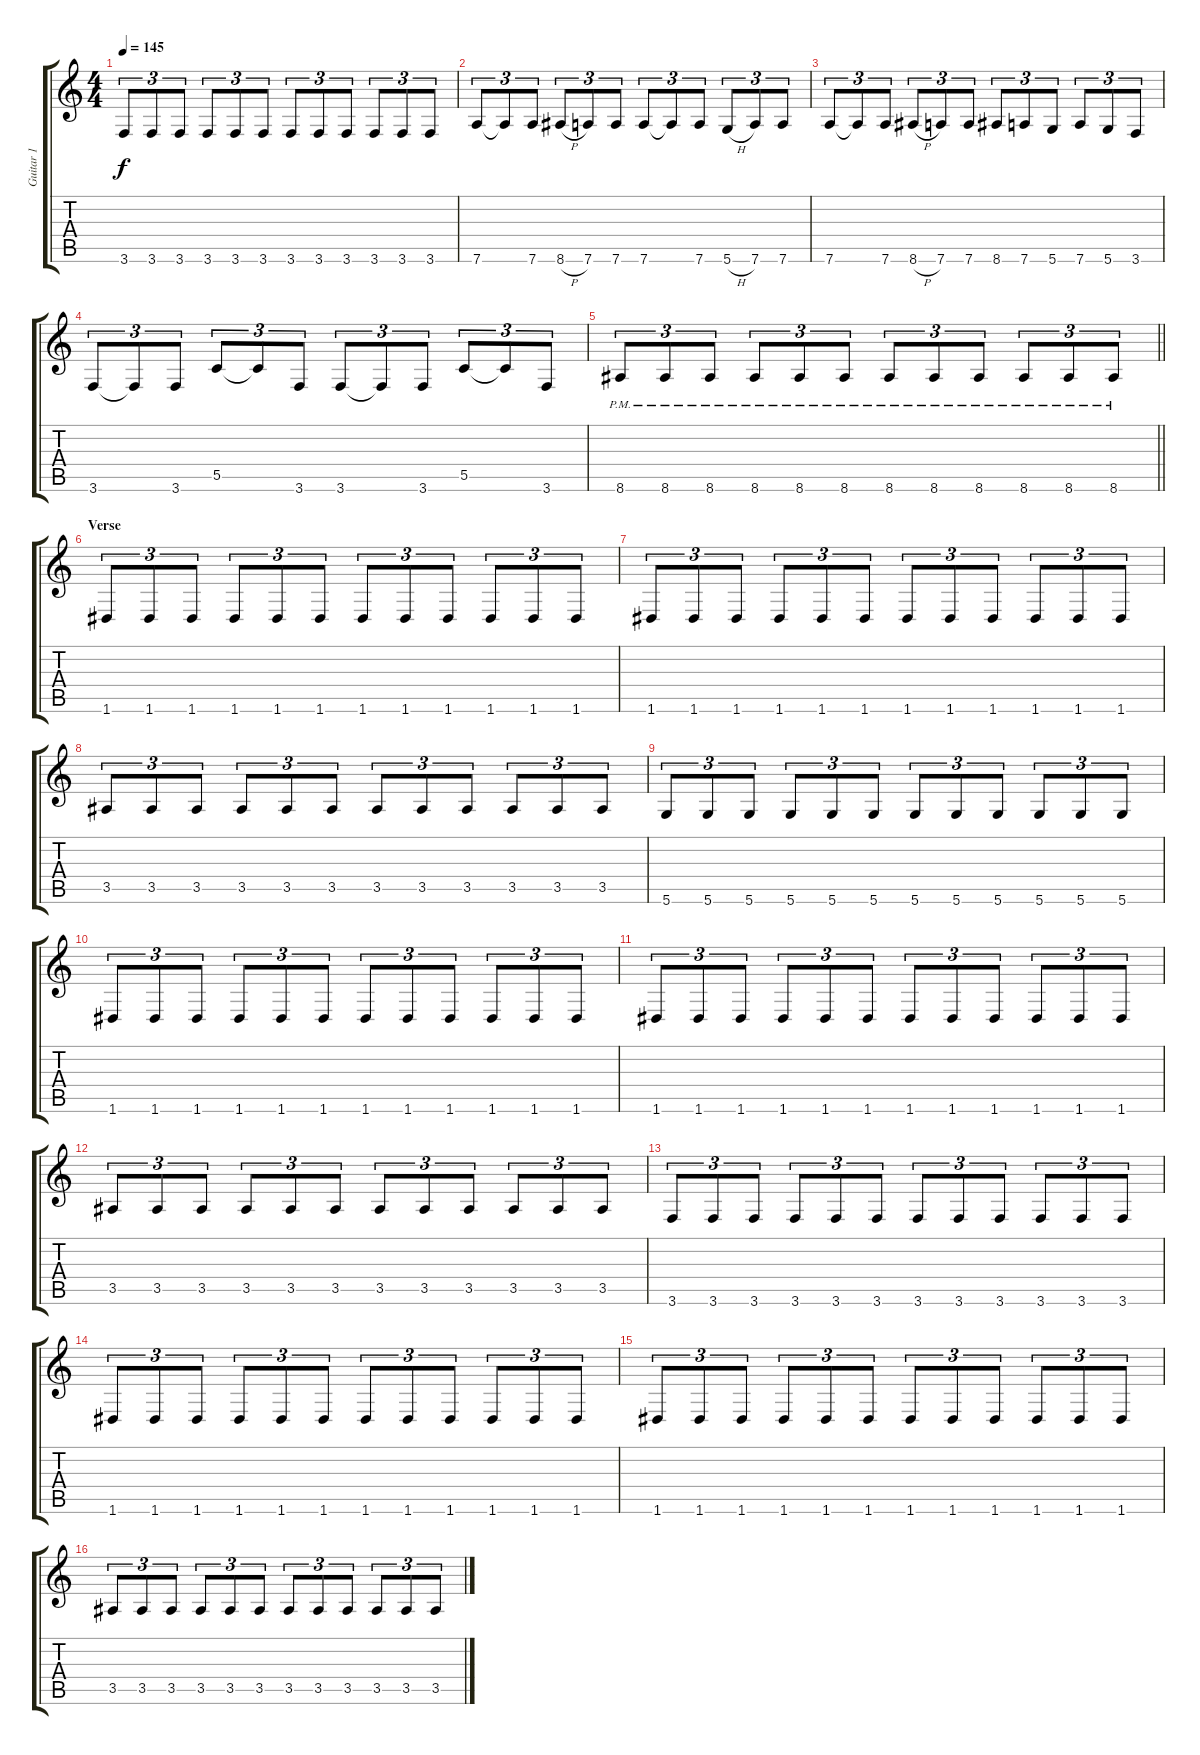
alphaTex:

\track ("Guitar 1" "Guitar 1") {instrument distortionguitar}
\staff {score tabs}
\tuning (D4 A3 F3 C3 G2 D2) {hide}
\ts (4 4)
\tempo 145
\clef g2
\ks c
3.6.8{tu (3 2) dy f} 3.6.8{tu (3 2)} 3.6.8{tu (3 2)} 3.6.8{tu (3 2)} 3.6.8{tu (3 2)} 3.6.8{tu (3 2)} 3.6.8{tu (3 2)} 3.6.8{tu (3 2)} 3.6.8{tu (3 2)} 3.6.8{tu (3 2)} 3.6.8{tu (3 2)} 3.6.8{tu (3 2)} |
7.6.8{tu (3 2)} 7.6{t}.8{tu (3 2)} 7.6.8{tu (3 2)} 8.6{h}.8{tu (3 2)} 7.6.8{tu (3 2)} 7.6.8{tu (3 2)} 7.6.8{tu (3 2)} 7.6{t}.8{tu (3 2)} 7.6.8{tu (3 2)} 5.6{h}.8{tu (3 2)} 7.6.8{tu (3 2)} 7.6.8{tu (3 2)} |
7.6.8{tu (3 2)} 7.6{t}.8{tu (3 2)} 7.6.8{tu (3 2)} 8.6{h}.8{tu (3 2)} 7.6.8{tu (3 2)} 7.6.8{tu (3 2)} 8.6.8{tu (3 2)} 7.6.8{tu (3 2)} 5.6.8{tu (3 2)} 7.6.8{tu (3 2)} 5.6.8{tu (3 2)} 3.6.8{tu (3 2)} |
3.6.8{tu (3 2)} 3.6{t}.8{tu (3 2)} 3.6.8{tu (3 2)} 5.5.8{tu (3 2)} 5.5{t}.8{tu (3 2)} 3.6.8{tu (3 2)} 3.6.8{tu (3 2)} 3.6{t}.8{tu (3 2)} 3.6.8{tu (3 2)} 5.5.8{tu (3 2)} 5.5{t}.8{tu (3 2)} 3.6.8{tu (3 2)} |
\barLineRight lightlight
8.6{pm}.8{tu (3 2)} 8.6{pm}.8{tu (3 2)} 8.6{pm}.8{tu (3 2)} 8.6{pm}.8{tu (3 2)} 8.6{pm}.8{tu (3 2)} 8.6{pm}.8{tu (3 2)} 8.6{pm}.8{tu (3 2)} 8.6{pm}.8{tu (3 2)} 8.6{pm}.8{tu (3 2)} 8.6{pm}.8{tu (3 2)} 8.6{pm}.8{tu (3 2)} 8.6{pm}.8{tu (3 2)} |
\section ("" "Verse")
1.6.8{tu (3 2)} 1.6.8{tu (3 2)} 1.6.8{tu (3 2)} 1.6.8{tu (3 2)} 1.6.8{tu (3 2)} 1.6.8{tu (3 2)} 1.6.8{tu (3 2)} 1.6.8{tu (3 2)} 1.6.8{tu (3 2)} 1.6.8{tu (3 2)} 1.6.8{tu (3 2)} 1.6.8{tu (3 2)} |
1.6.8{tu (3 2)} 1.6.8{tu (3 2)} 1.6.8{tu (3 2)} 1.6.8{tu (3 2)} 1.6.8{tu (3 2)} 1.6.8{tu (3 2)} 1.6.8{tu (3 2)} 1.6.8{tu (3 2)} 1.6.8{tu (3 2)} 1.6.8{tu (3 2)} 1.6.8{tu (3 2)} 1.6.8{tu (3 2)} |
3.5.8{tu (3 2)} 3.5.8{tu (3 2)} 3.5.8{tu (3 2)} 3.5.8{tu (3 2)} 3.5.8{tu (3 2)} 3.5.8{tu (3 2)} 3.5.8{tu (3 2)} 3.5.8{tu (3 2)} 3.5.8{tu (3 2)} 3.5.8{tu (3 2)} 3.5.8{tu (3 2)} 3.5.8{tu (3 2)} |
5.6.8{tu (3 2)} 5.6.8{tu (3 2)} 5.6.8{tu (3 2)} 5.6.8{tu (3 2)} 5.6.8{tu (3 2)} 5.6.8{tu (3 2)} 5.6.8{tu (3 2)} 5.6.8{tu (3 2)} 5.6.8{tu (3 2)} 5.6.8{tu (3 2)} 5.6.8{tu (3 2)} 5.6.8{tu (3 2)} |
1.6.8{tu (3 2)} 1.6.8{tu (3 2)} 1.6.8{tu (3 2)} 1.6.8{tu (3 2)} 1.6.8{tu (3 2)} 1.6.8{tu (3 2)} 1.6.8{tu (3 2)} 1.6.8{tu (3 2)} 1.6.8{tu (3 2)} 1.6.8{tu (3 2)} 1.6.8{tu (3 2)} 1.6.8{tu (3 2)} |
1.6.8{tu (3 2)} 1.6.8{tu (3 2)} 1.6.8{tu (3 2)} 1.6.8{tu (3 2)} 1.6.8{tu (3 2)} 1.6.8{tu (3 2)} 1.6.8{tu (3 2)} 1.6.8{tu (3 2)} 1.6.8{tu (3 2)} 1.6.8{tu (3 2)} 1.6.8{tu (3 2)} 1.6.8{tu (3 2)} |
3.5.8{tu (3 2)} 3.5.8{tu (3 2)} 3.5.8{tu (3 2)} 3.5.8{tu (3 2)} 3.5.8{tu (3 2)} 3.5.8{tu (3 2)} 3.5.8{tu (3 2)} 3.5.8{tu (3 2)} 3.5.8{tu (3 2)} 3.5.8{tu (3 2)} 3.5.8{tu (3 2)} 3.5.8{tu (3 2)} |
3.6.8{tu (3 2)} 3.6.8{tu (3 2)} 3.6.8{tu (3 2)} 3.6.8{tu (3 2)} 3.6.8{tu (3 2)} 3.6.8{tu (3 2)} 3.6.8{tu (3 2)} 3.6.8{tu (3 2)} 3.6.8{tu (3 2)} 3.6.8{tu (3 2)} 3.6.8{tu (3 2)} 3.6.8{tu (3 2)} |
1.6.8{tu (3 2)} 1.6.8{tu (3 2)} 1.6.8{tu (3 2)} 1.6.8{tu (3 2)} 1.6.8{tu (3 2)} 1.6.8{tu (3 2)} 1.6.8{tu (3 2)} 1.6.8{tu (3 2)} 1.6.8{tu (3 2)} 1.6.8{tu (3 2)} 1.6.8{tu (3 2)} 1.6.8{tu (3 2)} |
1.6.8{tu (3 2)} 1.6.8{tu (3 2)} 1.6.8{tu (3 2)} 1.6.8{tu (3 2)} 1.6.8{tu (3 2)} 1.6.8{tu (3 2)} 1.6.8{tu (3 2)} 1.6.8{tu (3 2)} 1.6.8{tu (3 2)} 1.6.8{tu (3 2)} 1.6.8{tu (3 2)} 1.6.8{tu (3 2)} |
3.5.8{tu (3 2)} 3.5.8{tu (3 2)} 3.5.8{tu (3 2)} 3.5.8{tu (3 2)} 3.5.8{tu (3 2)} 3.5.8{tu (3 2)} 3.5.8{tu (3 2)} 3.5.8{tu (3 2)} 3.5.8{tu (3 2)} 3.5.8{tu (3 2)} 3.5.8{tu (3 2)} 3.5.8{tu (3 2)}
